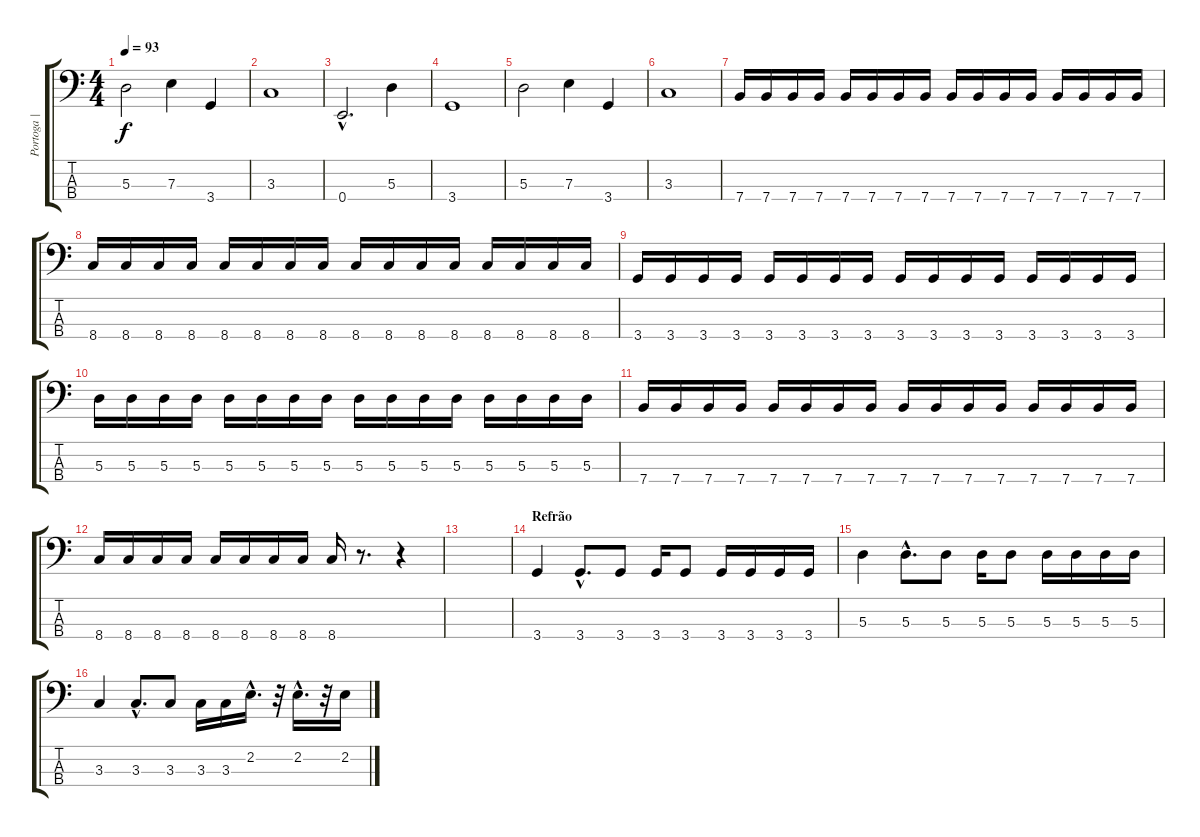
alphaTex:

\track ("Portoga | Baixo" "Portoga | ") {instrument electricbassfinger}
\staff {score tabs}
\tuning (G2 D2 A1 E1) {hide}
\ts (4 4)
\tempo 93
\clef f4
\ks c
5.3.2{dy f} 7.3.4 3.4.4 |
3.3.1 |
0.4{hac}.2{d} 5.3.4 |
3.4.1 |
5.3.2 7.3.4 3.4.4 |
3.3.1 |
7.4.16 7.4.16 7.4.16 7.4.16 7.4.16 7.4.16 7.4.16 7.4.16 7.4.16 7.4.16 7.4.16 7.4.16 7.4.16 7.4.16 7.4.16 7.4.16 |
8.4.16 8.4.16 8.4.16 8.4.16 8.4.16 8.4.16 8.4.16 8.4.16 8.4.16 8.4.16 8.4.16 8.4.16 8.4.16 8.4.16 8.4.16 8.4.16 |
3.4.16 3.4.16 3.4.16 3.4.16 3.4.16 3.4.16 3.4.16 3.4.16 3.4.16 3.4.16 3.4.16 3.4.16 3.4.16 3.4.16 3.4.16 3.4.16 |
5.3.16 5.3.16 5.3.16 5.3.16 5.3.16 5.3.16 5.3.16 5.3.16 5.3.16 5.3.16 5.3.16 5.3.16 5.3.16 5.3.16 5.3.16 5.3.16 |
7.4.16 7.4.16 7.4.16 7.4.16 7.4.16 7.4.16 7.4.16 7.4.16 7.4.16 7.4.16 7.4.16 7.4.16 7.4.16 7.4.16 7.4.16 7.4.16 |
8.4.16 8.4.16 8.4.16 8.4.16 8.4.16 8.4.16 8.4.16 8.4.16 8.4.16 r.8{d} r.4 |
|
\section ("" "Refrão")
3.4.4 3.4{hac}.8{d} 3.4.8 3.4.16 3.4.8 3.4.16 3.4.16 3.4.16 3.4.16 |
5.3.4 5.3{hac}.8{d} 5.3.8 5.3.16 5.3.8 5.3.16 5.3.16 5.3.16 5.3.16 |
3.3.4 3.3{hac}.8{d} 3.3.8 3.3.16 3.3.16 2.2{hac}.16{d} r.32 2.2{hac}.16{d} r.32 2.2.16
